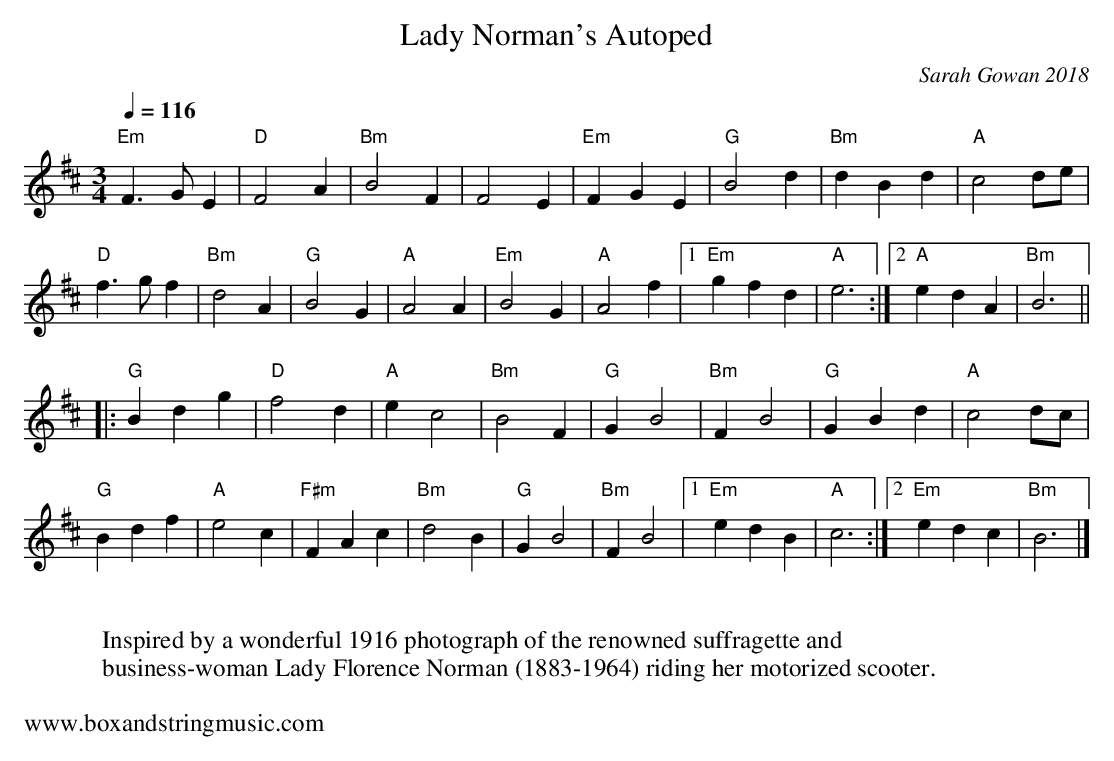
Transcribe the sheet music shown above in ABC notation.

X:1
T:Lady Norman's Autoped
C:Sarah Gowan 2018
Q:1/4=116
L:1/4
M:3/4
K:Bm
"Em"F>GE|"D"F2 A |"Bm"B2F| F2 E |"Em"FGE|"G"B2 d|"Bm" dBd|"A"c2 d/e/|
"D"f>gf|"Bm"d2A|"G"B2G|"A"A2 A| "Em"B2G|"A"A2 f |1"Em"gfd|"A"e3:|2"A"edA|"Bm"B3||
|:"G"Bdg|"D"f2d|"A"ec2|"Bm"B2F|"G"GB2|"Bm"FB2|"G"GBd|"A"c2d/c/|
"G"Bdf|"A"e2c|"F#m"FAc|"Bm"d2B|"G"GB2|"Bm"FB2|1"Em"edB|"A"c3:|2"Em"edc|"Bm"B3|]
W:
W: Inspired by a wonderful 1916 photograph of the renowned suffragette and
W:business-woman Lady Florence Norman (1883-1964) riding her motorized scooter.
W: %%text
